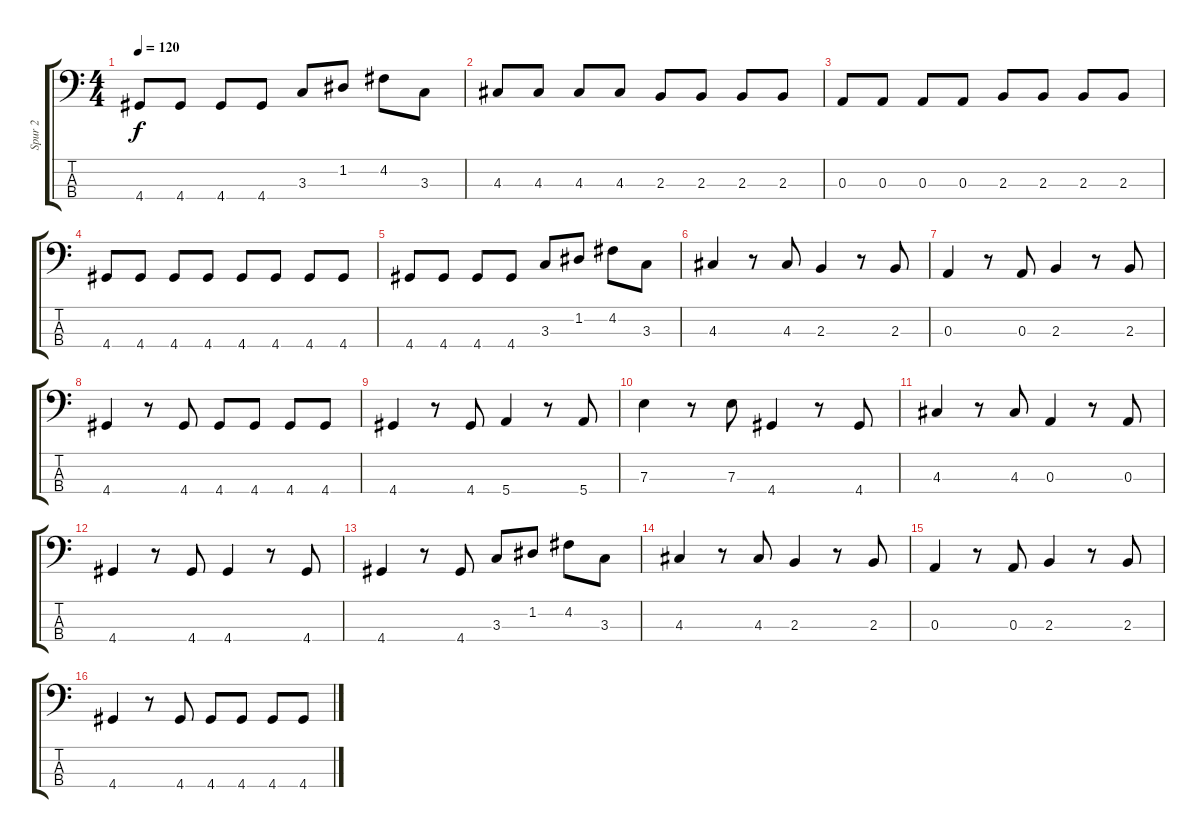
\track ("Spur 2" "Spur 2") {instrument electricbassfinger}
\staff {score tabs}
\tuning (G2 D2 A1 E1) {hide}
\ts (4 4)
\tempo 120
\clef f4
\ks c
4.4.8{dy f} 4.4.8 4.4.8 4.4.8 3.3.8 1.2.8 4.2.8 3.3.8 |
4.3.8 4.3.8 4.3.8 4.3.8 2.3.8 2.3.8 2.3.8 2.3.8 |
0.3.8 0.3.8 0.3.8 0.3.8 2.3.8 2.3.8 2.3.8 2.3.8 |
4.4.8 4.4.8 4.4.8 4.4.8 4.4.8 4.4.8 4.4.8 4.4.8 |
4.4.8 4.4.8 4.4.8 4.4.8 3.3.8 1.2.8 4.2.8 3.3.8 |
4.3.4 r.8 4.3.8 2.3.4 r.8 2.3.8 |
0.3.4 r.8 0.3.8 2.3.4 r.8 2.3.8 |
4.4.4 r.8 4.4.8 4.4.8 4.4.8 4.4.8 4.4.8 |
4.4.4 r.8 4.4.8 5.4.4 r.8 5.4.8 |
7.3.4 r.8 7.3.8 4.4.4 r.8 4.4.8 |
4.3.4 r.8 4.3.8 0.3.4 r.8 0.3.8 |
4.4.4 r.8 4.4.8 4.4.4 r.8 4.4.8 |
4.4.4 r.8 4.4.8 3.3.8 1.2.8 4.2.8 3.3.8 |
4.3.4 r.8 4.3.8 2.3.4 r.8 2.3.8 |
0.3.4 r.8 0.3.8 2.3.4 r.8 2.3.8 |
4.4.4 r.8 4.4.8 4.4.8 4.4.8 4.4.8 4.4.8
